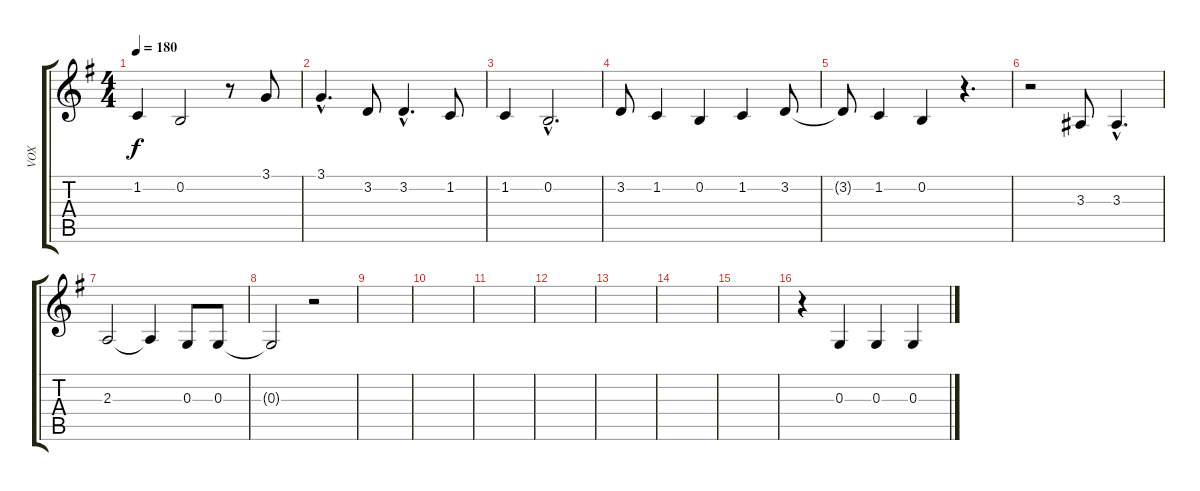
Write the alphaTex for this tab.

\track ("VOX" "VOX") {instrument tenorsax}
\staff {score tabs}
\tuning (E4 B3 G3 D3 A2 E2) {hide}
\ts (4 4)
\tempo 180
\clef g2
\ks g
1.2.4{dy f} 0.2.2 r.8 3.1.8 |
3.1{hac}.4{d} 3.2.8 3.2{hac}.4{d} 1.2.8 |
1.2.4 0.2{hac}.2{d} |
3.2.8 1.2.4 0.2.4 1.2.4 3.2.8 |
3.2{t}.8 1.2.4 0.2.4 r.4{d} |
r.2 3.3.8 3.3{hac}.4{d} |
2.3.2 2.3{t}.4 0.3.8 0.3.8 |
0.3{t}.2 r.2 |
|
|
|
|
|
|
|
r.4 0.3.4 0.3.4 0.3.4
